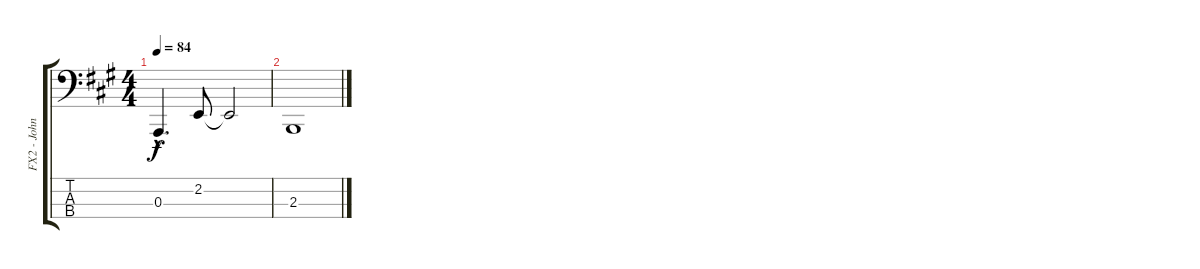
\track ("FX2 - John F" "FX2 - John") {instrument acousticgrandpiano}
\staff {score tabs}
\tuning (G2 D2 A1 E1) {hide}
\ts (4 4)
\tempo 84
\clef f4
\ks a
0.3{hac}.4{d dy f} 2.2.8 2.2{t}.2 |
2.3.1
